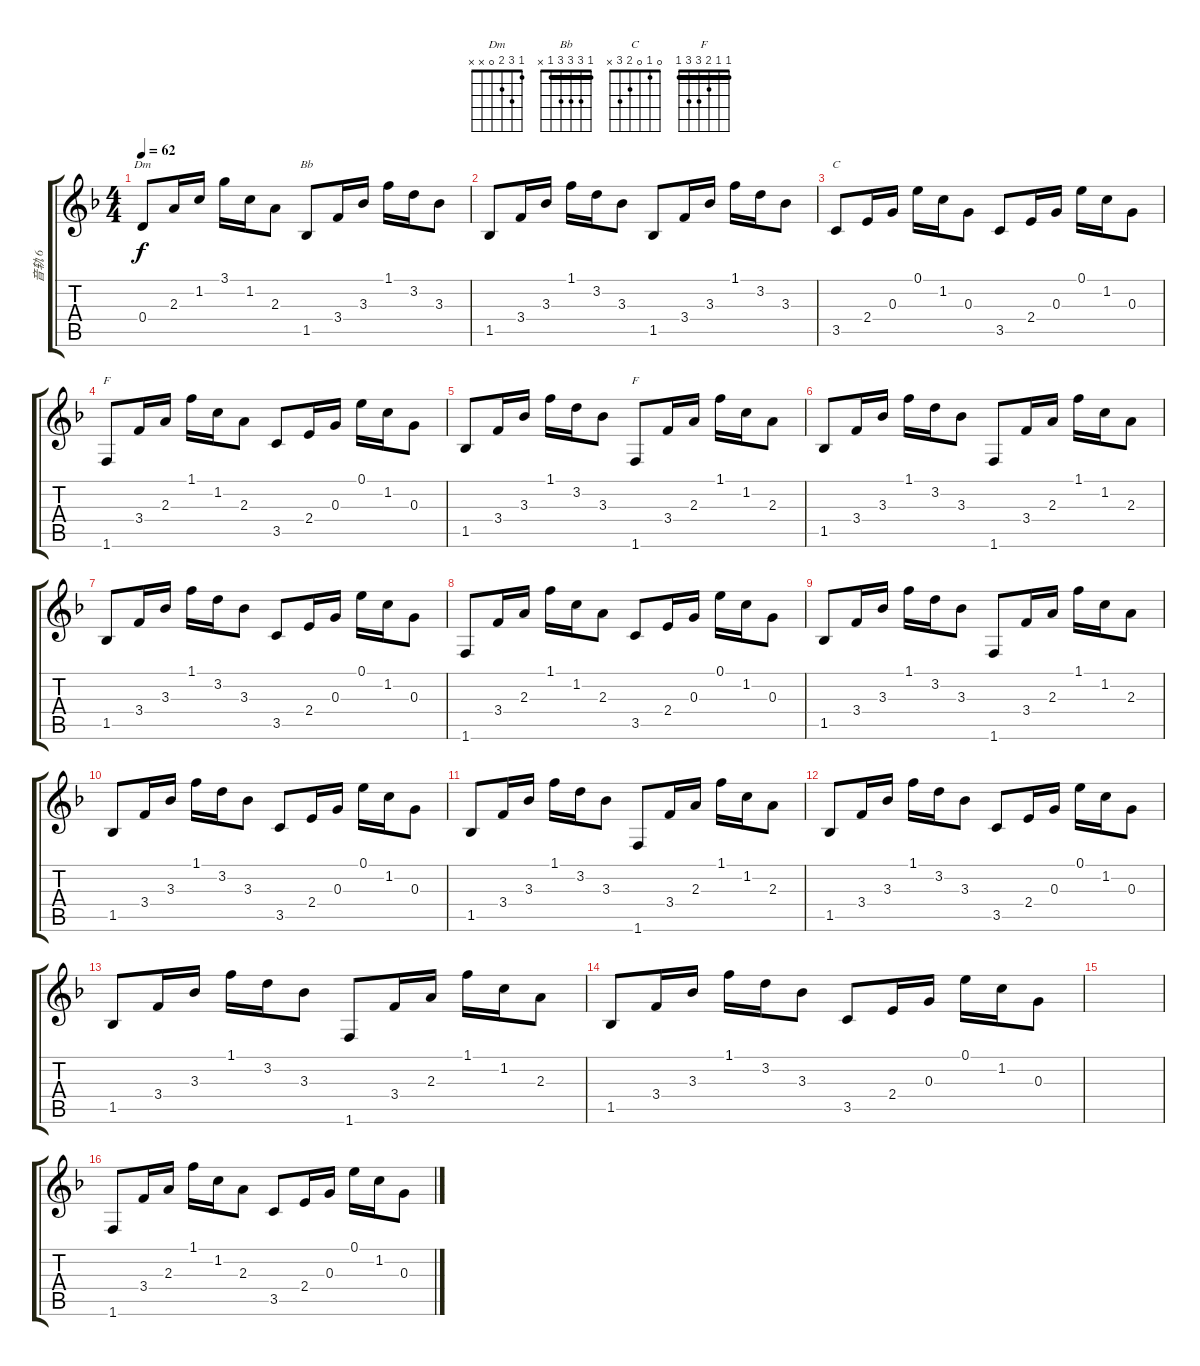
\track ("音轨 6" "音轨 6") {instrument acousticguitarsteel}
\staff {score tabs}
\tuning (E4 B3 G3 D3 A2 E2) {hide}
\chord ("Dm" 1 3 2 0 x x)
\chord ("Bb" 1 3 3 3 1 x) {barre 1}
\chord ("C" 0 1 0 2 3 x)
\chord ("F" 1 1 2 3 0 1) {barre 1}
\chord ("F" 1 1 2 3 3 1) {barre 1}
\ts (4 4)
\tempo 62
\clef g2
\ks f
0.4.8{ch "Dm" dy f} 2.3.16 1.2.16 3.1.16 1.2.16 2.3.8 1.5.8{ch "Bb"} 3.4.16 3.3.16 1.1.16 3.2.16 3.3.8 |
1.5.8 3.4.16 3.3.16 1.1.16 3.2.16 3.3.8 1.5.8 3.4.16 3.3.16 1.1.16 3.2.16 3.3.8 |
3.5.8{ch "C"} 2.4.16 0.3.16 0.1.16 1.2.16 0.3.8 3.5.8 2.4.16 0.3.16 0.1.16 1.2.16 0.3.8 |
1.6.8{ch "F"} 3.4.16 2.3.16 1.1.16 1.2.16 2.3.8 3.5.8 2.4.16 0.3.16 0.1.16 1.2.16 0.3.8 |
1.5.8 3.4.16 3.3.16 1.1.16 3.2.16 3.3.8 1.6.8{ch "F"} 3.4.16 2.3.16 1.1.16 1.2.16 2.3.8 |
1.5.8 3.4.16 3.3.16 1.1.16 3.2.16 3.3.8 1.6.8 3.4.16 2.3.16 1.1.16 1.2.16 2.3.8 |
1.5.8 3.4.16 3.3.16 1.1.16 3.2.16 3.3.8 3.5.8 2.4.16 0.3.16 0.1.16 1.2.16 0.3.8 |
1.6.8 3.4.16 2.3.16 1.1.16 1.2.16 2.3.8 3.5.8 2.4.16 0.3.16 0.1.16 1.2.16 0.3.8 |
1.5.8 3.4.16 3.3.16 1.1.16 3.2.16 3.3.8 1.6.8 3.4.16 2.3.16 1.1.16 1.2.16 2.3.8 |
1.5.8 3.4.16 3.3.16 1.1.16 3.2.16 3.3.8 3.5.8 2.4.16 0.3.16 0.1.16 1.2.16 0.3.8 |
1.5.8 3.4.16 3.3.16 1.1.16 3.2.16 3.3.8 1.6.8 3.4.16 2.3.16 1.1.16 1.2.16 2.3.8 |
1.5.8 3.4.16 3.3.16 1.1.16 3.2.16 3.3.8 3.5.8 2.4.16 0.3.16 0.1.16 1.2.16 0.3.8 |
1.5.8 3.4.16 3.3.16 1.1.16 3.2.16 3.3.8 1.6.8 3.4.16 2.3.16 1.1.16 1.2.16 2.3.8 |
1.5.8 3.4.16 3.3.16 1.1.16 3.2.16 3.3.8 3.5.8 2.4.16 0.3.16 0.1.16 1.2.16 0.3.8 |
|
1.6.8 3.4.16 2.3.16 1.1.16 1.2.16 2.3.8 3.5.8 2.4.16 0.3.16 0.1.16 1.2.16 0.3.8
